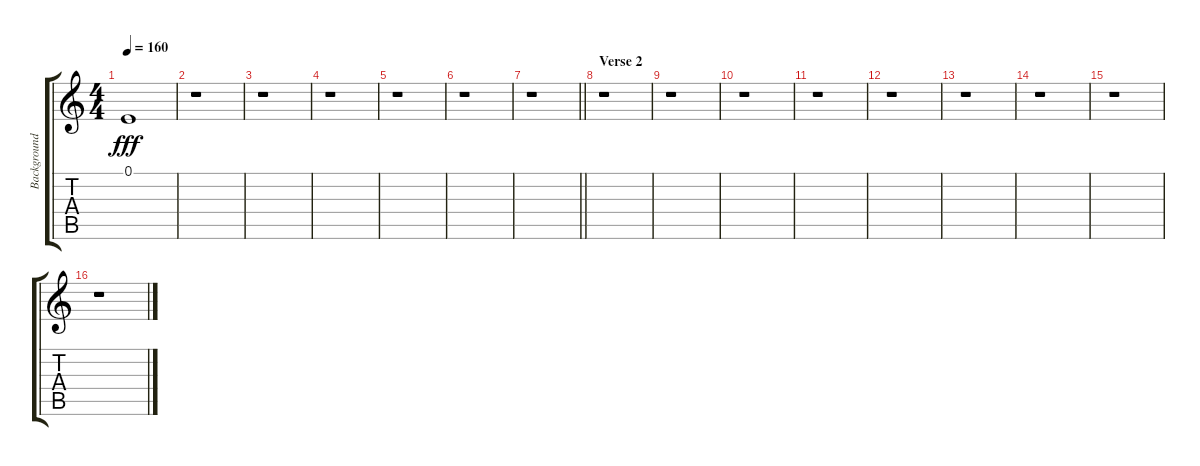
\track ("Background Vocals" "Background") {instrument choiraahs}
\staff {score tabs}
\tuning (E4 B3 G3 D3 A2 E2) {hide}
\ts (4 4)
\tempo 160
\clef g2
\ks c
0.1.1{dy fff} |
r.1 |
r.1 |
r.1 |
r.1 |
r.1 |
\barLineRight lightlight
r.1 |
\section ("" "Verse 2")
r.1 |
r.1 |
r.1 |
r.1 |
r.1 |
r.1 |
r.1 |
r.1 |
r.1
